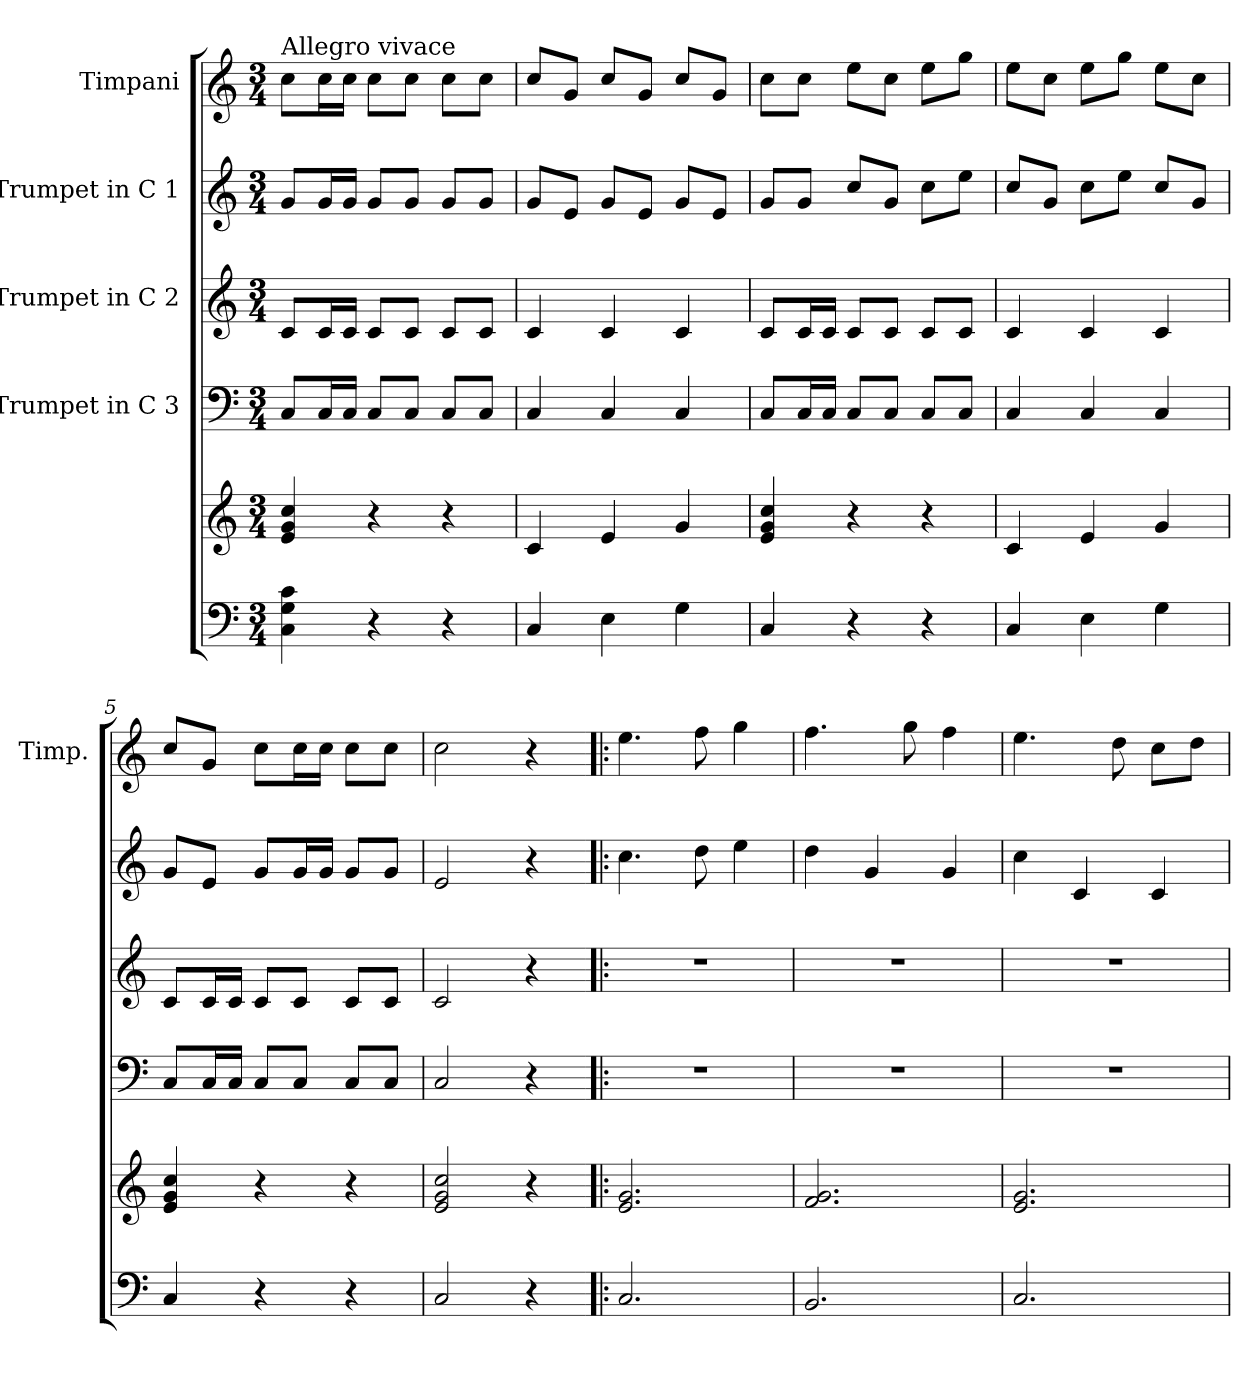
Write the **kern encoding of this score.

**kern	**kern	**kern	**kern	**kern	**kern
*part5	*part5	*part4	*part3	*part2	*part1
*staff6	*staff5	*staff4	*staff3	*staff2	*staff1
*	*	*I"Trumpet in C 3	*I"Trumpet in C 2	*I"Trumpet in C 1	*I"Timpani
*	*	*	*	*	*I'Timp.
*clefF4	*clefG2	*clefF4	*clefG2	*clefG2	*clefG2
*M3/4	*M3/4	*M3/4	*M3/4	*M3/4	*M3/4
=1	=1	=1	=1	=1	=1
!	!	!	!	!	!LO:TX:a:t=Allegro vivace
4C\ 4G\ 4c\	4e/ 4g/ 4cc/	8C/L	8c/L	8g/L	8cc\L
.	.	16C/L	16c/L	16g/L	16cc\L
.	.	16C/JJ	16c/JJ	16g/JJ	16cc\JJ
4r	4r	8C/L	8c/L	8g/L	8cc\L
.	.	8C/J	8c/J	8g/J	8cc\J
4r	4r	8C/L	8c/L	8g/L	8cc\L
.	.	8C/J	8c/J	8g/J	8cc\J
=2	=2	=2	=2	=2	=2
4C/	4c/	4C/	4c/	8g/L	8cc/L
.	.	.	.	8e/J	8g/J
4E\	4e/	4C/	4c/	8g/L	8cc/L
.	.	.	.	8e/J	8g/J
4G\	4g/	4C/	4c/	8g/L	8cc/L
.	.	.	.	8e/J	8g/J
=3	=3	=3	=3	=3	=3
4C/	4e/ 4g/ 4cc/	8C/L	8c/L	8g/L	8cc\L
.	.	16C/L	16c/L	8g/J	8cc\J
.	.	16C/JJ	16c/JJ	.	.
4r	4r	8C/L	8c/L	8cc/L	8ee\L
.	.	8C/J	8c/J	8g/J	8cc\J
4r	4r	8C/L	8c/L	8cc\L	8ee\L
.	.	8C/J	8c/J	8ee\J	8gg\J
=4	=4	=4	=4	=4	=4
4C/	4c/	4C/	4c/	8cc/L	8ee\L
.	.	.	.	8g/J	8cc\J
4E\	4e/	4C/	4c/	8cc\L	8ee\L
.	.	.	.	8ee\J	8gg\J
4G\	4g/	4C/	4c/	8cc/L	8ee\L
.	.	.	.	8g/J	8cc\J
=5	=5	=5	=5	=5	=5
4C/	4e/ 4g/ 4cc/	8C/L	8c/L	8g/L	8cc/L
.	.	16C/L	16c/L	8e/J	8g/J
.	.	16C/JJ	16c/JJ	.	.
4r	4r	8C/L	8c/L	8g/L	8cc\L
.	.	8C/J	8c/J	16g/L	16cc\L
.	.	.	.	16g/JJ	16cc\JJ
4r	4r	8C/L	8c/L	8g/L	8cc\L
.	.	8C/J	8c/J	8g/J	8cc\J
=6	=6	=6	=6	=6	=6
2C/	2e/ 2g/ 2cc/	2C/	2c/	2e/	2cc\
4r	4r	4r	4r	4r	4r
=7!|:	=7!|:	=7!|:	=7!|:	=7!|:	=7!|:
2.C/	2.e/ 2.g/	2.r	2.r	4.cc\	4.ee\
.	.	.	.	8dd\	8ff\
.	.	.	.	4ee\	4gg\
!!LO:LB:g=z
=8	=8	=8	=8	=8	=8
2.BB/	2.f/ 2.g/	2.r	2.r	4dd\	4.ff\
.	.	.	.	4g/	.
.	.	.	.	.	8gg\
.	.	.	.	4g/	4ff\
=9	=9	=9	=9	=9	=9
2.C/	2.e/ 2.g/	2.r	2.r	4cc\	4.ee\
.	.	.	.	4c/	.
.	.	.	.	.	8dd\
.	.	.	.	4c/	8cc\L
.	.	.	.	.	8dd\J
=	=	=	=	=	=
*-	*-	*-	*-	*-	*-
